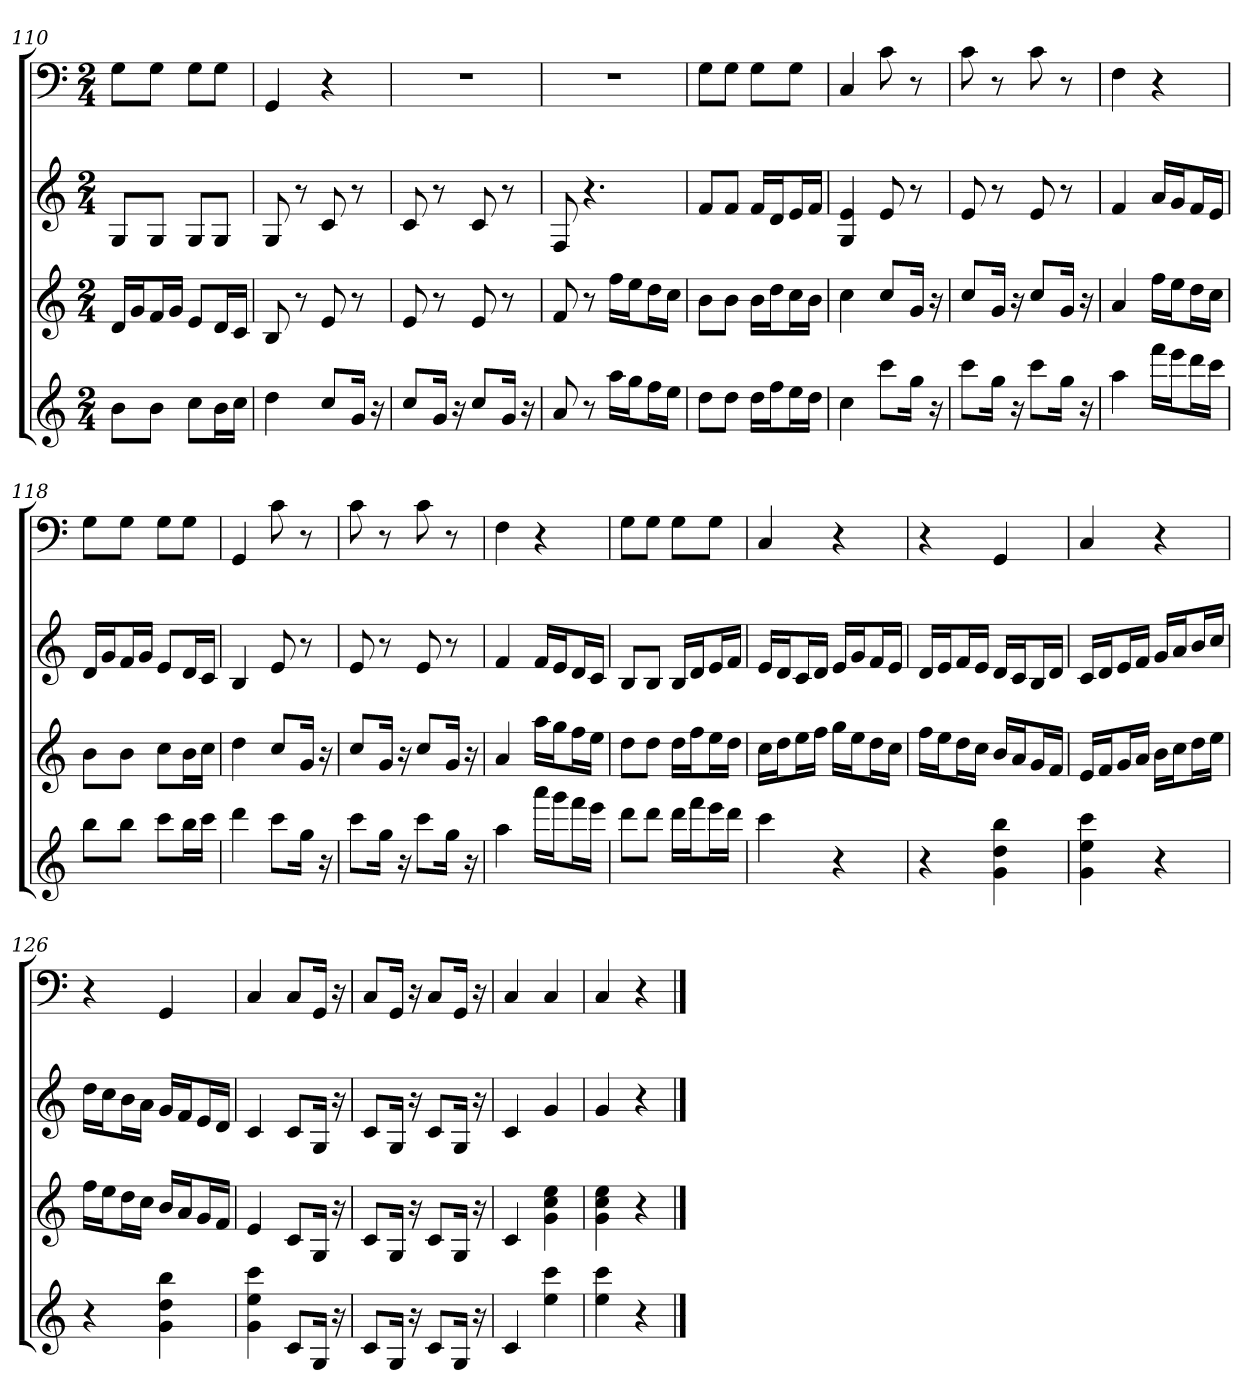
**kern	**kern	**kern	**kern
*part4	*part3	*part2	*part1
*staff4	*staff3	*staff2	*staff1
*k[]	*k[]	*k[]	*k[]
*C:	*C:	*C:	*C:
*M2/4	*M2/4	*M2/4	*M2/4
=110	=110	=110	=110
8bL	16dLL	8GL	8GL
.	16gJ	.	.
8bJ	16fL	8GJ	8GJ
.	16gJJ	.	.
8ccL	8eL	8GL	8GL
16bL	16dL	8GJ	8GJ
16ccJJ	16cJJ	.	.
=111	=111	=111	=111
4dd	8B	8G	4GG
.	8r	8r	.
8ccL	8e	8c	4r
16gJk	8r	8r	.
16r	.	.	.
=112	=112	=112	=112
8ccL	8e	8c	2r
16gJk	8r	8r	.
16r	.	.	.
8ccL	8e	8c	.
16gJk	8r	8r	.
16r	.	.	.
=113	=113	=113	=113
8a	8f	8F	2r
8r	8r	4.r	.
16aaLL	16ffLL	.	.
16ggJ	16eeJ	.	.
16ffL	16ddL	.	.
16eeJJ	16ccJJ	.	.
=114	=114	=114	=114
8ddL	8bL	8fL	8GL
8ddJ	8bJ	8fJ	8GJ
16ddLL	16bLL	16fLL	8GL
16ffJ	16ddJ	16dJ	.
16eeL	16ccL	16eL	8GJ
16ddJJ	16bJJ	16fJJ	.
=115	=115	=115	=115
4cc	4cc	4G 4e	4C
8cccL	8ccL	8e	8c
16ggJk	16gJk	8r	8r
16r	16r	.	.
=116	=116	=116	=116
8cccL	8ccL	8e	8c
16ggJk	16gJk	8r	8r
16r	16r	.	.
8cccL	8ccL	8e	8c
16ggJk	16gJk	8r	8r
16r	16r	.	.
=117	=117	=117	=117
4aa	4a	4f	4F
16fffLL	16ffLL	16aLL	4r
16eeeJ	16eeJ	16gJ	.
16dddL	16ddL	16fL	.
16cccJJ	16ccJJ	16eJJ	.
=118	=118	=118	=118
8bbL	8bL	16dLL	8GL
.	.	16gJ	.
8bbJ	8bJ	16fL	8GJ
.	.	16gJJ	.
8cccL	8ccL	8eL	8GL
16bbL	16bL	16dL	8GJ
16cccJJ	16ccJJ	16cJJ	.
=119	=119	=119	=119
4ddd	4dd	4B	4GG
8cccL	8ccL	8e	8c
16ggJk	16gJk	8r	8r
16r	16r	.	.
=120	=120	=120	=120
8cccL	8ccL	8e	8c
16ggJk	16gJk	8r	8r
16r	16r	.	.
8cccL	8ccL	8e	8c
16ggJk	16gJk	8r	8r
16r	16r	.	.
=121	=121	=121	=121
4aa	4a	4f	4F
16aaaLL	16aaLL	16fLL	4r
16gggJ	16ggJ	16eJ	.
16fffL	16ffL	16dL	.
16eeeJJ	16eeJJ	16cJJ	.
=122	=122	=122	=122
8dddL	8ddL	8BL	8GL
8dddJ	8ddJ	8BJ	8GJ
16dddLL	16ddLL	16BLL	8GL
16fffJ	16ffJ	16dJ	.
16eeeL	16eeL	16eL	8GJ
16dddJJ	16ddJJ	16fJJ	.
=123	=123	=123	=123
4ccc	16ccLL	16eLL	4C
.	16ddJ	16dJ	.
.	16eeL	16cL	.
.	16ffJJ	16dJJ	.
4r	16ggLL	16eLL	4r
.	16eeJ	16gJ	.
.	16ddL	16fL	.
.	16ccJJ	16eJJ	.
=124	=124	=124	=124
4r	16ffLL	16dLL	4r
.	16eeJ	16eJ	.
.	16ddL	16fL	.
.	16ccJJ	16eJJ	.
4g 4dd 4bb	16bLL	16dLL	4GG
.	16aJ	16cJ	.
.	16gL	16BL	.
.	16fJJ	16dJJ	.
=125	=125	=125	=125
4g 4ee 4ccc	16eLL	16cLL	4C
.	16fJ	16dJ	.
.	16gL	16eL	.
.	16aJJ	16fJJ	.
4r	16bLL	16gLL	4r
.	16ccJ	16aJ	.
.	16ddL	16bL	.
.	16eeJJ	16ccJJ	.
=126	=126	=126	=126
4r	16ffLL	16ddLL	4r
.	16eeJ	16ccJ	.
.	16ddL	16bL	.
.	16ccJJ	16aJJ	.
4g 4dd 4bb	16bLL	16gLL	4GG
.	16aJ	16fJ	.
.	16gL	16eL	.
.	16fJJ	16dJJ	.
=127	=127	=127	=127
4g 4ee 4ccc	4e	4c	4C
8cL	8cL	8cL	8CL
16GJk	16GJk	16GJk	16GGJk
16r	16r	16r	16r
=128	=128	=128	=128
8cL	8cL	8cL	8CL
16GJk	16GJk	16GJk	16GGJk
16r	16r	16r	16r
8cL	8cL	8cL	8CL
16GJk	16GJk	16GJk	16GGJk
16r	16r	16r	16r
=129	=129	=129	=129
4c	4c	4c	4C
4ee 4ccc	4g 4cc 4ee	4g	4C
=130	=130	=130	=130
4ee 4ccc	4g 4cc 4ee	4g	4C
4r	4r	4r	4r
==	==	==	==
*-	*-	*-	*-
